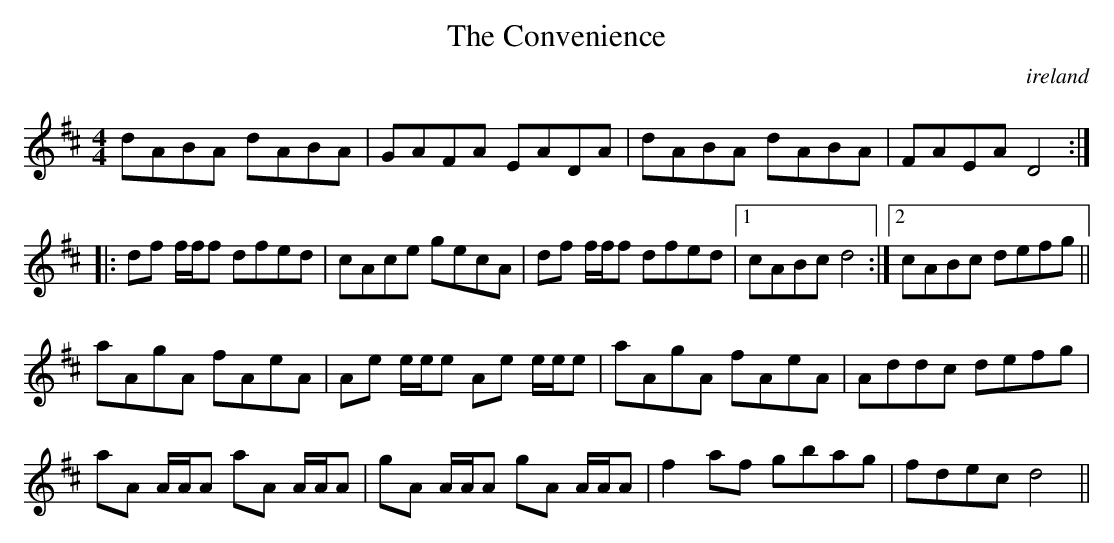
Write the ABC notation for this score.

X:1
T:Convenience, The
O:ireland
M:4/4
K:D
dABA dABA|GAFA EADA|dABA dABA|FAEA D4::
df f/f/f dfed|cAce gecA|df f/f/f dfed\
|1 cABc d4 :|2 cABc defg||
aAgA fAeA|Ae e/e/e Ae e/e/e|\
aAgA fAeA|Addc defg|
aA A/A/A aA A/A/A|gA A/A/A gA A/A/A|\
f2af gbag|fdec d4||
